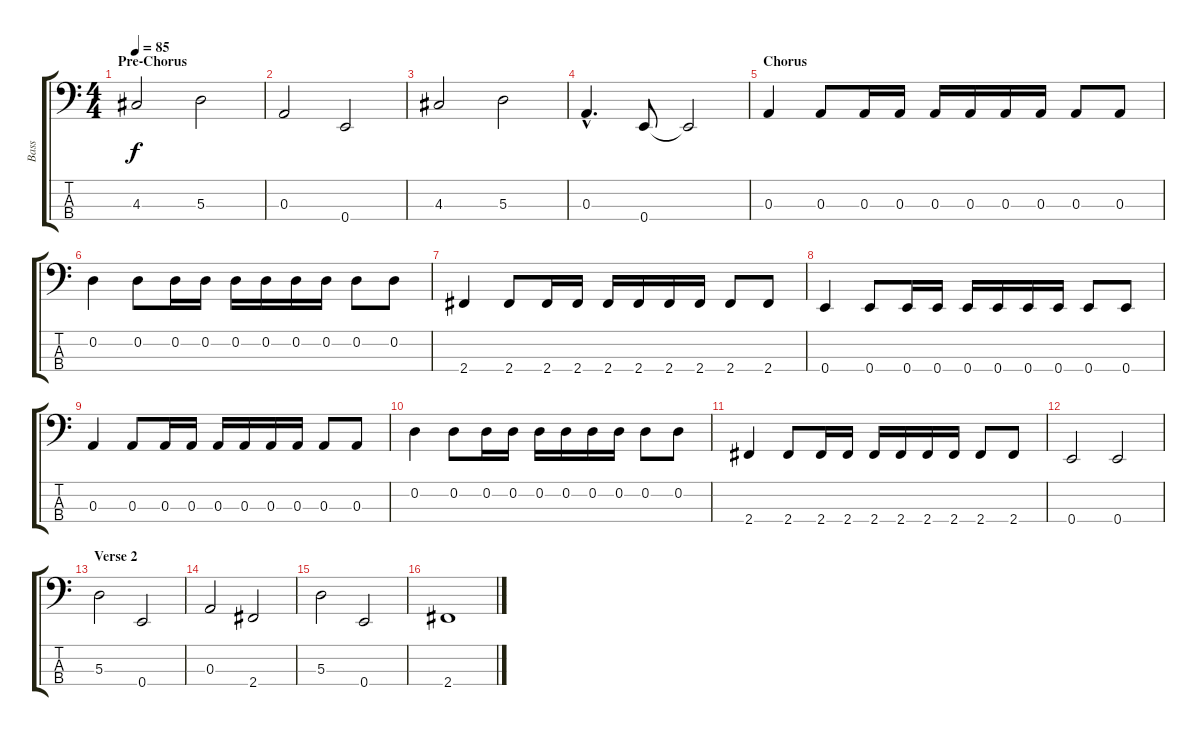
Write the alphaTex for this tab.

\track ("Bass" "Bass") {instrument electricbassfinger}
\staff {score tabs}
\tuning (G2 D2 A1 E1) {hide}
\ts (4 4)
\section ("" "Pre-Chorus")
\tempo 85
\clef f4
\ks c
4.3.2{dy f} 5.3.2 |
0.3.2 0.4.2 |
4.3.2 5.3.2 |
0.3{hac}.4{d} 0.4.8 0.4{t}.2 |
\section ("" "Chorus")
0.3.4 0.3.8 0.3.16 0.3.16 0.3.16 0.3.16 0.3.16 0.3.16 0.3.8 0.3.8 |
0.2.4 0.2.8 0.2.16 0.2.16 0.2.16 0.2.16 0.2.16 0.2.16 0.2.8 0.2.8 |
2.4.4 2.4.8 2.4.16 2.4.16 2.4.16 2.4.16 2.4.16 2.4.16 2.4.8 2.4.8 |
0.4.4 0.4.8 0.4.16 0.4.16 0.4.16 0.4.16 0.4.16 0.4.16 0.4.8 0.4.8 |
0.3.4 0.3.8 0.3.16 0.3.16 0.3.16 0.3.16 0.3.16 0.3.16 0.3.8 0.3.8 |
0.2.4 0.2.8 0.2.16 0.2.16 0.2.16 0.2.16 0.2.16 0.2.16 0.2.8 0.2.8 |
2.4.4 2.4.8 2.4.16 2.4.16 2.4.16 2.4.16 2.4.16 2.4.16 2.4.8 2.4.8 |
0.4.2 0.4.2 |
\section ("" "Verse 2")
5.3.2 0.4.2 |
0.3.2 2.4.2 |
5.3.2 0.4.2 |
2.4.1
